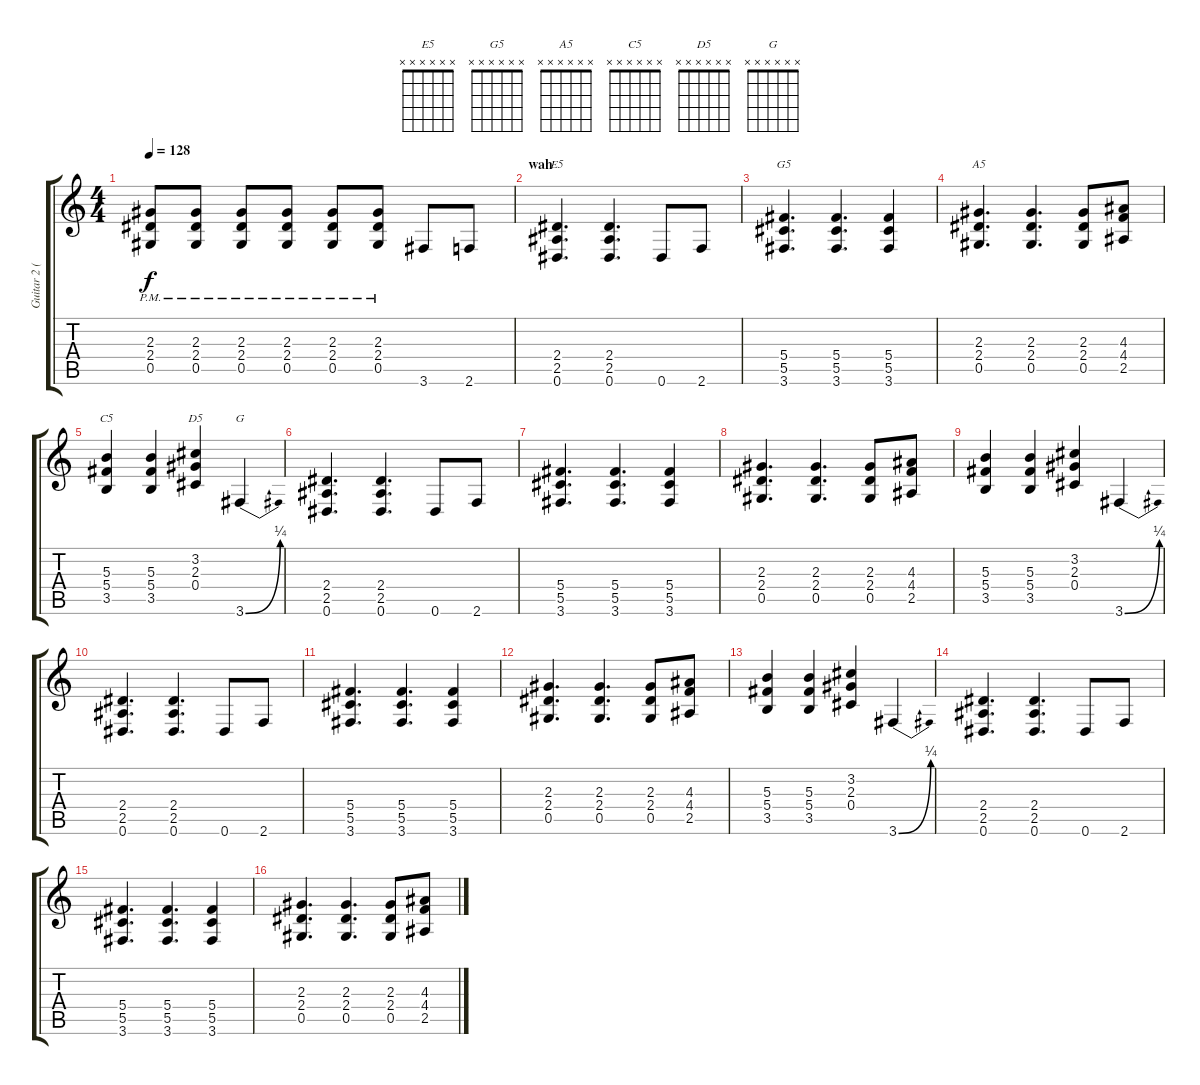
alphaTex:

\track ("Guitar 2 (Izzy)" "Guitar 2 (") {instrument distortionguitar}
\staff {score tabs}
\tuning (Eb4 Bb3 Gb3 Db3 Ab2 Eb2) {hide}
\chord ("E5" x x x x x x)
\chord ("G5" x x x x x x)
\chord ("A5" x x x x x x)
\chord ("C5" x x x x x x)
\chord ("D5" x x x x x x)
\chord ("G" x x x x x x)
\ts (4 4)
\tempo 128
\clef g2
\ks c
(2.3{pm} 2.4{pm} 0.5).8{dy f} (2.3{pm} 2.4{pm} 0.5).8 (2.3{pm} 2.4{pm} 0.5).8 (2.3{pm} 2.4{pm} 0.5).8 (2.3{pm} 2.4{pm} 0.5).8 (2.3{pm} 2.4{pm} 0.5).8 3.6.8 2.6.8 |
\section ("" "wah")
(2.4 2.5 0.6).4{d ch "E5"} (2.4 2.5 0.6).4{d} 0.6.8 2.6.8 |
(5.4 5.5 3.6).4{d ch "G5"} (5.4 5.5 3.6).4{d} (5.4 5.5 3.6).4 |
(2.3 2.4 0.5).4{d ch "A5"} (2.3 2.4 0.5).4{d} (2.3 2.4 0.5).8 (4.3 4.4 2.5).8 |
(5.3 5.4 3.5).4{ch "C5"} (5.3 5.4 3.5).4 (3.2 2.3 0.4).4{ch "D5"} 3.6{be (bend 0 0 60 1)}.4{ch "G"} |
(2.4 2.5 0.6).4{d} (2.4 2.5 0.6).4{d} 0.6.8 2.6.8 |
(5.4 5.5 3.6).4{d} (5.4 5.5 3.6).4{d} (5.4 5.5 3.6).4 |
(2.3 2.4 0.5).4{d} (2.3 2.4 0.5).4{d} (2.3 2.4 0.5).8 (4.3 4.4 2.5).8 |
(5.3 5.4 3.5).4 (5.3 5.4 3.5).4 (3.2 2.3 0.4).4 3.6{be (bend 0 0 60 1)}.4 |
(2.4 2.5 0.6).4{d} (2.4 2.5 0.6).4{d} 0.6.8 2.6.8 |
(5.4 5.5 3.6).4{d} (5.4 5.5 3.6).4{d} (5.4 5.5 3.6).4 |
(2.3 2.4 0.5).4{d} (2.3 2.4 0.5).4{d} (2.3 2.4 0.5).8 (4.3 4.4 2.5).8 |
(5.3 5.4 3.5).4 (5.3 5.4 3.5).4 (3.2 2.3 0.4).4 3.6{be (bend 0 0 60 1)}.4 |
(2.4 2.5 0.6).4{d} (2.4 2.5 0.6).4{d} 0.6.8 2.6.8 |
(5.4 5.5 3.6).4{d} (5.4 5.5 3.6).4{d} (5.4 5.5 3.6).4 |
(2.3 2.4 0.5).4{d} (2.3 2.4 0.5).4{d} (2.3 2.4 0.5).8 (4.3 4.4 2.5).8
